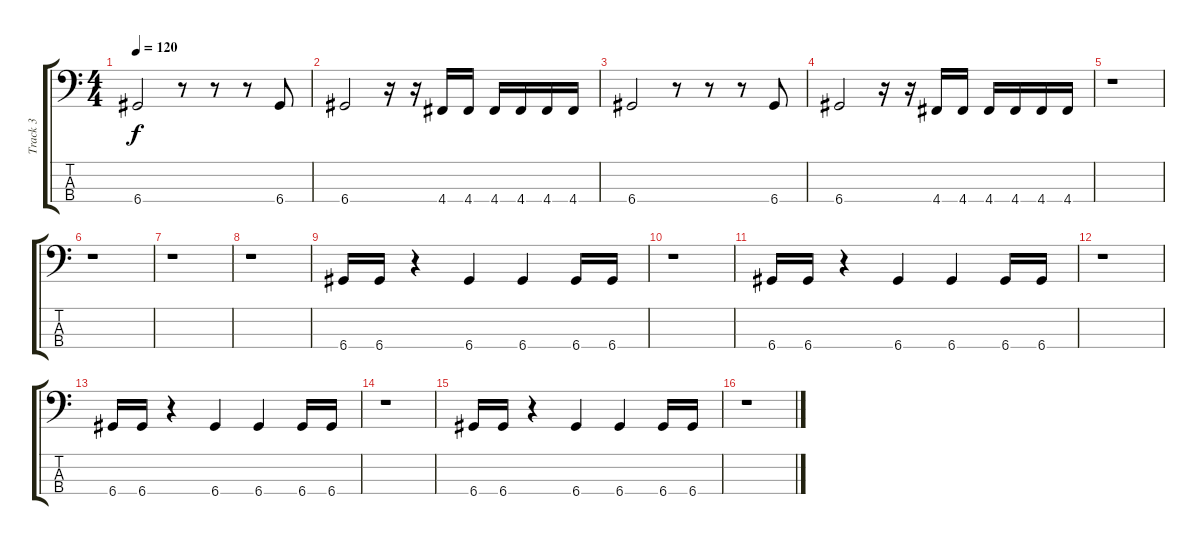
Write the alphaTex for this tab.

\track ("Track 3" "Track 3") {instrument electricbasspick}
\staff {score tabs}
\tuning (G2 D2 A1 D1) {hide}
\ts (4 4)
\tempo 120
\clef f4
\ks c
6.4.2{dy f} r.8 r.8 r.8 6.4.8 |
6.4.2 r.16 r.16 4.4.16 4.4.16 4.4.16 4.4.16 4.4.16 4.4.16 |
6.4.2 r.8 r.8 r.8 6.4.8 |
6.4.2 r.16 r.16 4.4.16 4.4.16 4.4.16 4.4.16 4.4.16 4.4.16 |
r.1 |
r.1 |
r.1 |
r.1 |
6.4.16 6.4.16 r.4 6.4.4 6.4.4 6.4.16 6.4.16 |
r.1 |
6.4.16 6.4.16 r.4 6.4.4 6.4.4 6.4.16 6.4.16 |
r.1 |
6.4.16 6.4.16 r.4 6.4.4 6.4.4 6.4.16 6.4.16 |
r.1 |
6.4.16 6.4.16 r.4 6.4.4 6.4.4 6.4.16 6.4.16 |
r.1
